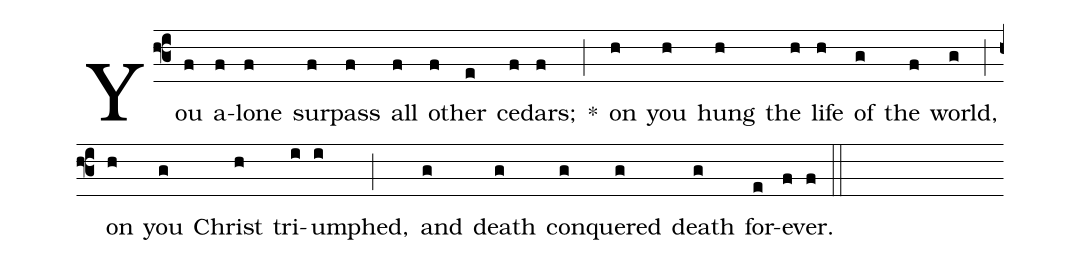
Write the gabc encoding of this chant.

%%
(f3) You(f) a(f)lone(f) sur(f)pass(f) all(f) oth(f)er(e) ce(f)dars;(f) *(;)
on(h) you(h) hung(h) the(h) life(h) of(g) the(f) world,(g) (;)
on(h) you(g) Christ(h) tri(i)umphed,(i) (;)
and(g) death(g) con(g)quered(g) death(g) for(e)ev(f)er.(f) (::)
